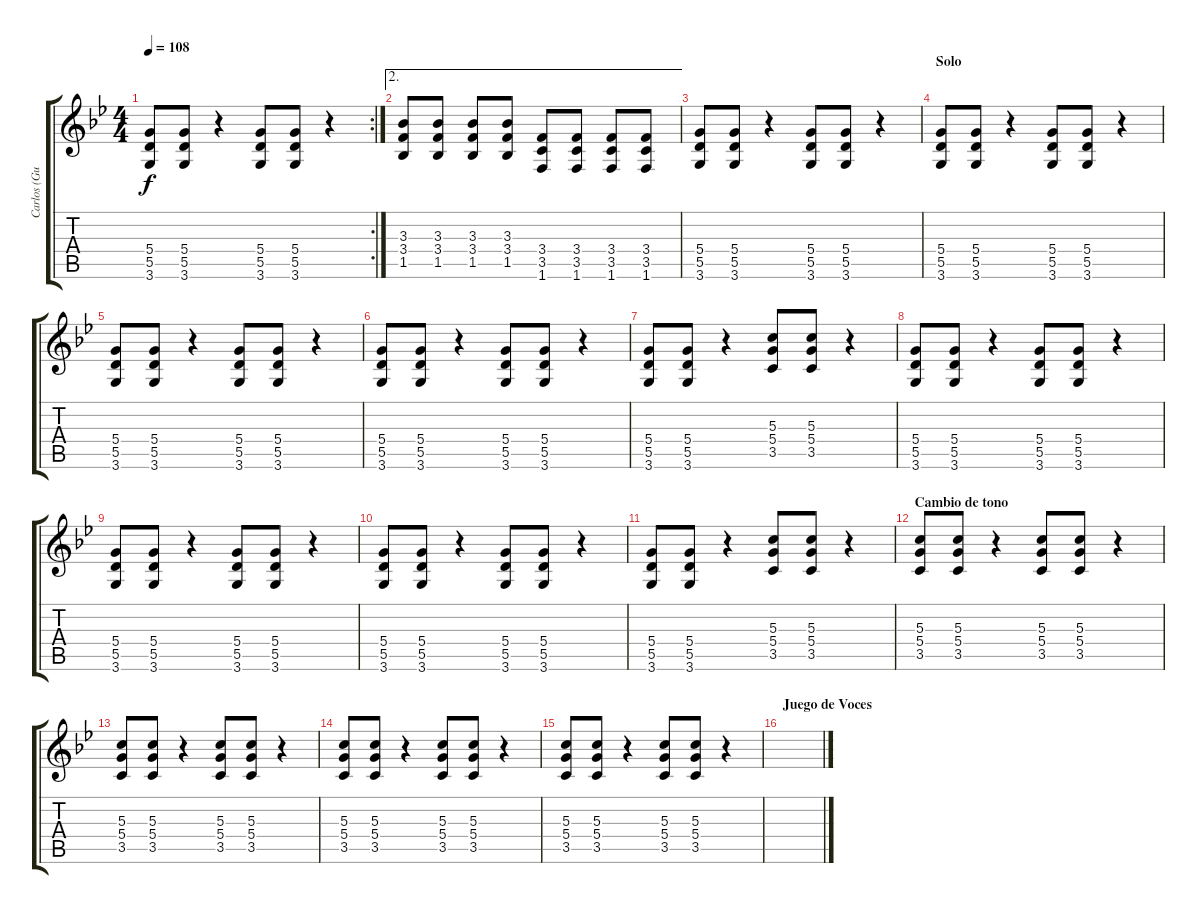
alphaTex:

\track ("Carlos (Guitarra)" "Carlos (Gu") {instrument distortionguitar}
\staff {score tabs}
\tuning (E4 B3 G3 D3 A2 E2) {hide}
\rc 2
\ts (4 4)
\tempo 108
\clef g2
\ks bb
(5.4 5.5 3.6).8{dy f} (5.4 5.5 3.6).8 r.4 (5.4 5.5 3.6).8 (5.4 5.5 3.6).8 r.4 |
\ae 2
(3.3 3.4 1.5).8 (3.3 3.4 1.5).8 (3.3 3.4 1.5).8 (3.3 3.4 1.5).8 (3.4 3.5 1.6).8 (3.4 3.5 1.6).8 (3.4 3.5 1.6).8 (3.4 3.5 1.6).8 |
(5.4 5.5 3.6).8 (5.4 5.5 3.6).8 r.4 (5.4 5.5 3.6).8 (5.4 5.5 3.6).8 r.4 |
\section ("" "Solo")
(5.4 5.5 3.6).8{volume 8} (5.4 5.5 3.6).8 r.4 (5.4 5.5 3.6).8 (5.4 5.5 3.6).8 r.4 |
(5.4 5.5 3.6).8 (5.4 5.5 3.6).8 r.4 (5.4 5.5 3.6).8 (5.4 5.5 3.6).8 r.4 |
(5.4 5.5 3.6).8 (5.4 5.5 3.6).8 r.4 (5.4 5.5 3.6).8 (5.4 5.5 3.6).8 r.4 |
(5.4 5.5 3.6).8 (5.4 5.5 3.6).8 r.4 (5.3 5.4 3.5).8 (5.3 5.4 3.5).8 r.4 |
(5.4 5.5 3.6).8 (5.4 5.5 3.6).8 r.4 (5.4 5.5 3.6).8 (5.4 5.5 3.6).8 r.4 |
(5.4 5.5 3.6).8 (5.4 5.5 3.6).8 r.4 (5.4 5.5 3.6).8 (5.4 5.5 3.6).8 r.4 |
(5.4 5.5 3.6).8 (5.4 5.5 3.6).8 r.4 (5.4 5.5 3.6).8 (5.4 5.5 3.6).8 r.4 |
(5.4 5.5 3.6).8 (5.4 5.5 3.6).8 r.4 (5.3 5.4 3.5).8 (5.3 5.4 3.5).8 r.4 |
\section ("" "Cambio de tono")
(5.3 5.4 3.5).8 (5.3 5.4 3.5).8 r.4 (5.3 5.4 3.5).8 (5.3 5.4 3.5).8 r.4 |
(5.3 5.4 3.5).8 (5.3 5.4 3.5).8 r.4 (5.3 5.4 3.5).8 (5.3 5.4 3.5).8 r.4 |
(5.3 5.4 3.5).8 (5.3 5.4 3.5).8 r.4 (5.3 5.4 3.5).8 (5.3 5.4 3.5).8 r.4 |
(5.3 5.4 3.5).8 (5.3 5.4 3.5).8 r.4 (5.3 5.4 3.5).8 (5.3 5.4 3.5).8 r.4 |
\section ("" "Juego de Voces")
